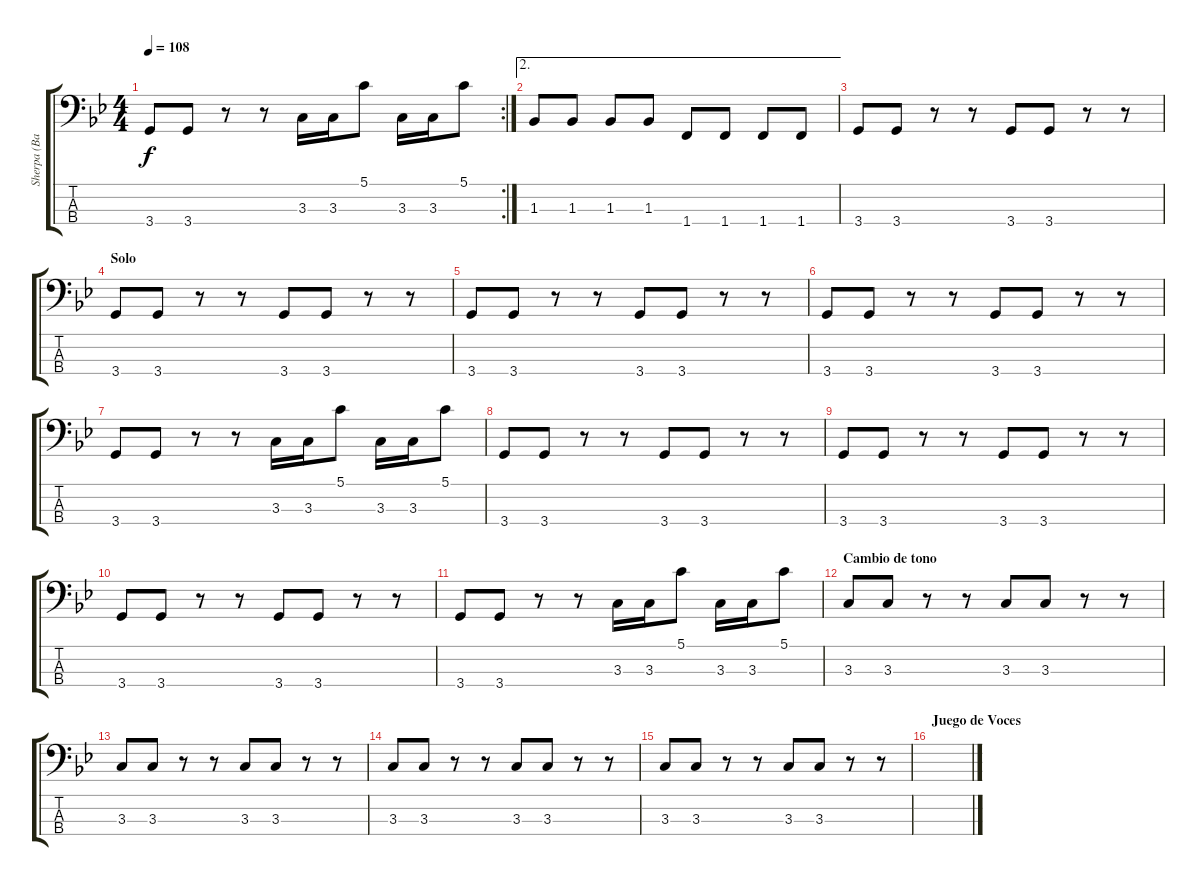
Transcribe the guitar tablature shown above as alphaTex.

\track ("Sherpa (Bajo)" "Sherpa (Ba") {instrument electricbasspick}
\staff {score tabs}
\tuning (G2 D2 A1 E1) {hide}
\rc 2
\ts (4 4)
\tempo 108
\clef f4
\ks bb
3.4.8{dy f} 3.4.8 r.8 r.8 3.3.16 3.3.16 5.1.8 3.3.16 3.3.16 5.1.8 |
\ae 2
1.3.8 1.3.8 1.3.8 1.3.8 1.4.8 1.4.8 1.4.8 1.4.8 |
3.4.8 3.4.8 r.8 r.8 3.4.8 3.4.8 r.8 r.8 |
\section ("" "Solo")
3.4.8 3.4.8 r.8 r.8 3.4.8 3.4.8 r.8 r.8 |
3.4.8 3.4.8 r.8 r.8 3.4.8 3.4.8 r.8 r.8 |
3.4.8 3.4.8 r.8 r.8 3.4.8 3.4.8 r.8 r.8 |
3.4.8 3.4.8 r.8 r.8 3.3.16 3.3.16 5.1.8 3.3.16 3.3.16 5.1.8 |
3.4.8 3.4.8 r.8 r.8 3.4.8 3.4.8 r.8 r.8 |
3.4.8 3.4.8 r.8 r.8 3.4.8 3.4.8 r.8 r.8 |
3.4.8 3.4.8 r.8 r.8 3.4.8 3.4.8 r.8 r.8 |
3.4.8 3.4.8 r.8 r.8 3.3.16 3.3.16 5.1.8 3.3.16 3.3.16 5.1.8 |
\section ("" "Cambio de tono")
3.3.8 3.3.8 r.8 r.8 3.3.8 3.3.8 r.8 r.8 |
3.3.8 3.3.8 r.8 r.8 3.3.8 3.3.8 r.8 r.8 |
3.3.8 3.3.8 r.8 r.8 3.3.8 3.3.8 r.8 r.8 |
3.3.8 3.3.8 r.8 r.8 3.3.8 3.3.8 r.8 r.8 |
\section ("" "Juego de Voces")
